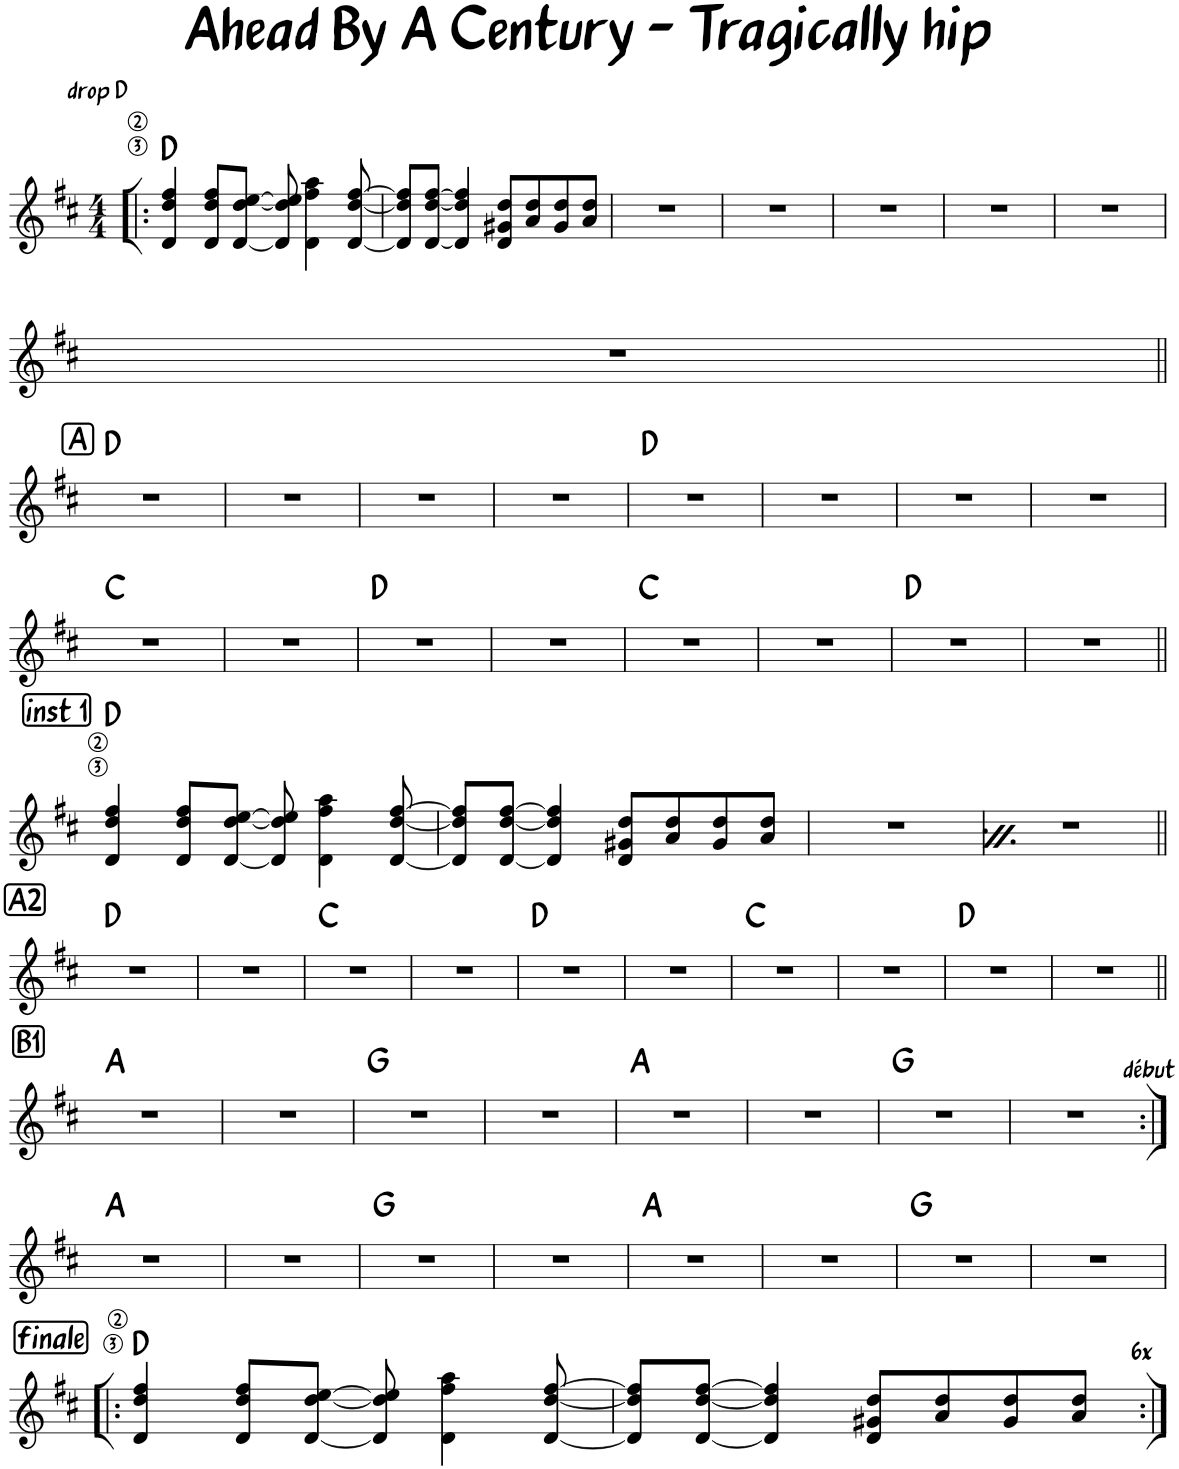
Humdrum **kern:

**kern	**harte
*part1	*part1
*staff1	*
*I"Piano	*
*I'Pno.	*
*clefG2	*
*k[f#c#]	*
*M4/4	*
=1!|:	=1!|:
!LO:TX:a:t=drop D	!
4d/ 4dd/ 4ff#/	D:maj
8d/ 8dd/ 8ff#/L	.
[8d/ [8dd/ [8ee/J	.
8d/] 8dd/] 8ee/]	.
4d\ 4ff#\ 4aa\	.
[8d/ [8dd/ [8ff#/	.
=2	=2
8d/] 8dd/] 8ff#/]L	.
[8d/ [8dd/ [8ff#/J	.
4d/] 4dd/] 4ff#/]	.
8d/ 8g#X/ 8dd/L	.
8a/ 8dd/	.
8g#/ 8dd/	.
8a/ 8dd/J	.
=3	=3
1r	.
=4	=4
1r	.
=5	=5
1r	.
=6	=6
1r	.
=7	=7
1r	.
!!LO:LB:g=z
=8	=8
1r	.
!!LO:LB:g=z
!!LO:REH:place=s1:a:cj:fs=14:t=A
=9||	=9||
1r	D:maj
=10	=10
1r	.
=11	=11
1r	.
=12	=12
1r	.
=13	=13
1r	D:maj
=14	=14
1r	.
=15	=15
1r	.
=16	=16
1r	.
!!LO:LB:g=z
=17	=17
1r	C:maj
=18	=18
1r	.
=19	=19
1r	D:maj
=20	=20
1r	.
=21	=21
1r	C:maj
=22	=22
1r	.
=23	=23
1r	D:maj
=24	=24
1r	.
!!LO:LB:g=z
!!LO:REH:place=s1:a:cj:fs=14:t=inst 1
=25||	=25||
4d/ 4dd/ 4ff#/	D:maj
8d/ 8dd/ 8ff#/L	.
[8d/ [8dd/ [8ee/J	.
8d/] 8dd/] 8ee/]	.
4d\ 4ff#\ 4aa\	.
[8d/ [8dd/ [8ff#/	.
=26	=26
8d/] 8dd/] 8ff#/]L	.
[8d/ [8dd/ [8ff#/J	.
4d/] 4dd/] 4ff#/]	.
8d/ 8g#X/ 8dd/L	.
8a/ 8dd/	.
8g#/ 8dd/	.
8a/ 8dd/J	.
=27	=27
1r	.
=28	=28
1r	.
!!LO:LB:g=z
!!LO:REH:place=s1:a:cj:fs=14:t=A2
=29||	=29||
1r	D:maj
=30	=30
1r	.
=31	=31
1r	C:maj
=32	=32
1r	.
=33	=33
1r	D:maj
=34	=34
1r	.
=35	=35
1r	C:maj
=36	=36
1r	.
=37	=37
1r	D:maj
=38	=38
1r	.
!!LO:LB:g=z
!!LO:REH:place=s1:a:cj:fs=14:t=B1
=39||	=39||
1r	A:maj
=40	=40
1r	.
=41	=41
1r	G:maj
=42	=42
1r	.
=43	=43
1r	A:maj
=44	=44
1r	.
=45	=45
1r	G:maj
=46	=46
!LO:TX:a:t=début	!
1r	.
!!LO:LB:g=z
=47:|!	=47:|!
1r	A:maj
=48	=48
1r	.
=49	=49
1r	G:maj
=50	=50
1r	.
=51	=51
1r	A:maj
=52	=52
1r	.
=53	=53
1r	G:maj
=54	=54
1r	.
!!LO:LB:g=z
!!LO:REH:place=s1:a:cj:fs=14:t=finale
=55!|:	=55!|:
4d/ 4dd/ 4ff#/	D:maj
8d/ 8dd/ 8ff#/L	.
[8d/ [8dd/ [8ee/J	.
8d/] 8dd/] 8ee/]	.
4d\ 4ff#\ 4aa\	.
[8d/ [8dd/ [8ff#/	.
=56	=56
8d/] 8dd/] 8ff#/]L	.
[8d/ [8dd/ [8ff#/J	.
4d/] 4dd/] 4ff#/]	.
8d/ 8g#X/ 8dd/L	.
8a/ 8dd/	.
8g#/ 8dd/	.
!LO:TX:a:t=6x	!
8a/ 8dd/J	.
=:|!	=:|!
*-	*-
